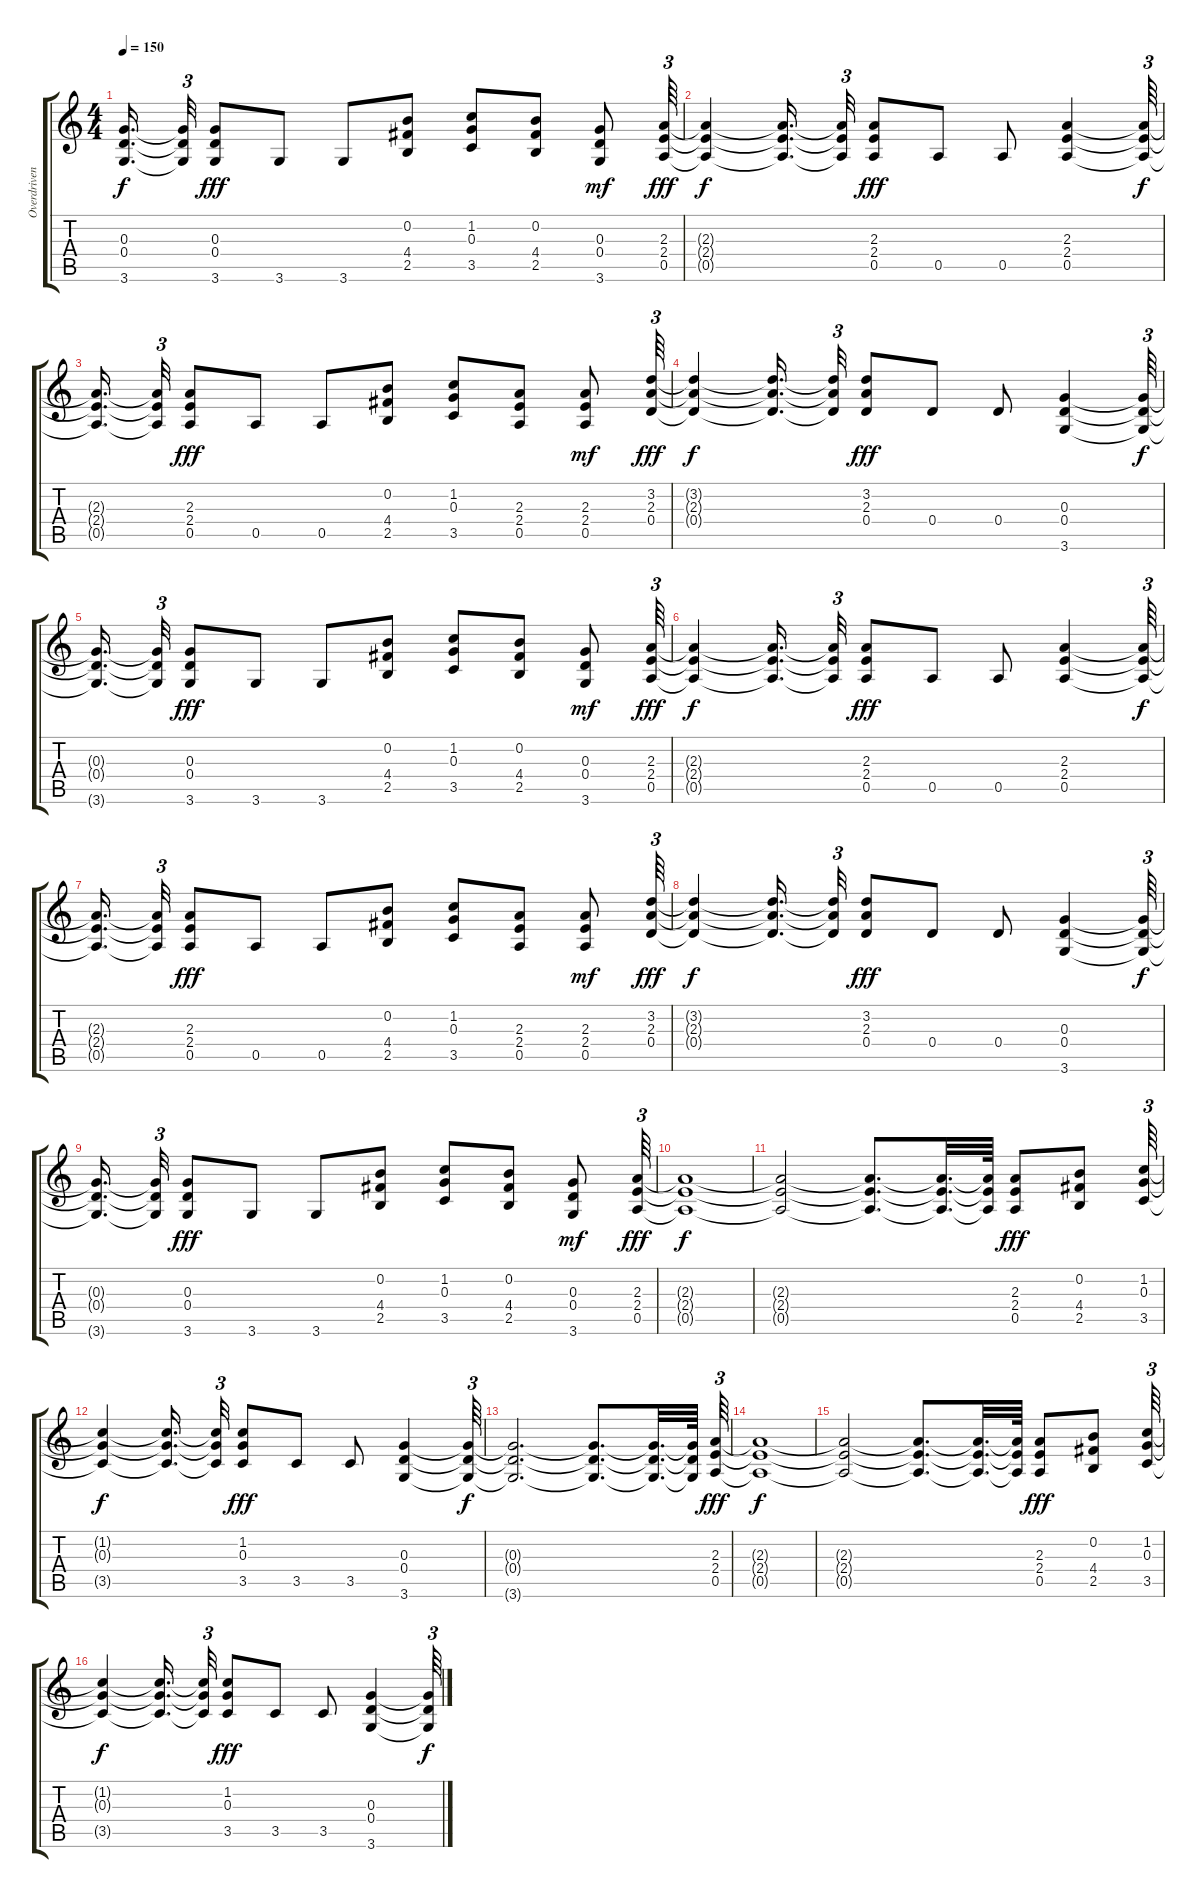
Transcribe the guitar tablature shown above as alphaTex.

\track ("Overdriven Guitar" "Overdriven") {instrument overdrivenguitar}
\staff {score tabs}
\tuning (E4 B3 G3 D3 A2 E2) {hide}
\ts (4 4)
\tempo 150
\clef g2
\ks c
(0.3{t} 0.4{t} 3.6{t}).16{d dy f} (0.3{t} 0.4{t} 3.6{t}).32{tu (3 2)} (0.3 0.4 3.6).8{dy fff} 3.6.8 3.6.8 (0.2 4.4 2.5).8 (1.2 0.3 3.5).8 (0.2 4.4 2.5).8 (0.3 0.4 3.6).8{dy mf} (2.3 2.4 0.5).64{tu (3 2) dy fff} |
(2.3{t} 2.4{t} 0.5{t}).4{dy f} (2.3{t} 2.4{t} 0.5{t}).16{d} (2.3{t} 2.4{t} 0.5{t}).32{tu (3 2)} (2.3 2.4 0.5).8{dy fff} 0.5.8 0.5.8 (2.3 2.4 0.5).4 (2.3{t} 2.4{t} 0.5{t}).64{tu (3 2) dy f} |
(2.3{t} 2.4{t} 0.5{t}).16{d} (2.3{t} 2.4{t} 0.5{t}).32{tu (3 2)} (2.3 2.4 0.5).8{dy fff} 0.5.8 0.5.8 (0.2 4.4 2.5).8 (1.2 0.3 3.5).8 (2.3 2.4 0.5).8 (2.3 2.4 0.5).8{dy mf} (3.2 2.3 0.4).64{tu (3 2) dy fff} |
(3.2{t} 2.3{t} 0.4{t}).4{dy f} (3.2{t} 2.3{t} 0.4{t}).16{d} (3.2{t} 2.3{t} 0.4{t}).32{tu (3 2)} (3.2 2.3 0.4).8{dy fff} 0.4.8 0.4.8 (0.3 0.4 3.6).4 (0.3{t} 0.4{t} 3.6{t}).64{tu (3 2) dy f} |
(0.3{t} 0.4{t} 3.6{t}).16{d} (0.3{t} 0.4{t} 3.6{t}).32{tu (3 2)} (0.3 0.4 3.6).8{dy fff} 3.6.8 3.6.8 (0.2 4.4 2.5).8 (1.2 0.3 3.5).8 (0.2 4.4 2.5).8 (0.3 0.4 3.6).8{dy mf} (2.3 2.4 0.5).64{tu (3 2) dy fff} |
(2.3{t} 2.4{t} 0.5{t}).4{dy f} (2.3{t} 2.4{t} 0.5{t}).16{d} (2.3{t} 2.4{t} 0.5{t}).32{tu (3 2)} (2.3 2.4 0.5).8{dy fff} 0.5.8 0.5.8 (2.3 2.4 0.5).4 (2.3{t} 2.4{t} 0.5{t}).64{tu (3 2) dy f} |
(2.3{t} 2.4{t} 0.5{t}).16{d} (2.3{t} 2.4{t} 0.5{t}).32{tu (3 2)} (2.3 2.4 0.5).8{dy fff} 0.5.8 0.5.8 (0.2 4.4 2.5).8 (1.2 0.3 3.5).8 (2.3 2.4 0.5).8 (2.3 2.4 0.5).8{dy mf} (3.2 2.3 0.4).64{tu (3 2) dy fff} |
(3.2{t} 2.3{t} 0.4{t}).4{dy f} (3.2{t} 2.3{t} 0.4{t}).16{d} (3.2{t} 2.3{t} 0.4{t}).32{tu (3 2)} (3.2 2.3 0.4).8{dy fff} 0.4.8 0.4.8 (0.3 0.4 3.6).4 (0.3{t} 0.4{t} 3.6{t}).64{tu (3 2) dy f} |
(0.3{t} 0.4{t} 3.6{t}).16{d} (0.3{t} 0.4{t} 3.6{t}).32{tu (3 2)} (0.3 0.4 3.6).8{dy fff} 3.6.8 3.6.8 (0.2 4.4 2.5).8 (1.2 0.3 3.5).8 (0.2 4.4 2.5).8 (0.3 0.4 3.6).8{dy mf} (2.3 2.4 0.5).64{tu (3 2) dy fff} |
(2.3{t} 2.4{t} 0.5{t}).1{dy f} |
(2.3{t} 2.4{t} 0.5{t}).2 (2.3{t} 2.4{t} 0.5{t}).8{d} (2.3{t} 2.4{t} 0.5{t}).32{d} (2.3{t} 2.4{t} 0.5{t}).64 (2.3 2.4 0.5).8{dy fff} (0.2 4.4 2.5).8 (1.2 0.3 3.5).64{tu (3 2)} |
(1.2{t} 0.3{t} 3.5{t}).4{dy f} (1.2{t} 0.3{t} 3.5{t}).16{d} (1.2{t} 0.3{t} 3.5{t}).32{tu (3 2)} (1.2 0.3 3.5).8{dy fff} 3.5.8 3.5.8 (0.3 0.4 3.6).4 (0.3{t} 0.4{t} 3.6{t}).64{tu (3 2) dy f} |
(0.3{t} 0.4{t} 3.6{t}).2{d} (0.3{t} 0.4{t} 3.6{t}).8{d} (0.3{t} 0.4{t} 3.6{t}).32{d} (0.3{t} 0.4{t} 3.6{t}).64 (2.3 2.4 0.5).64{tu (3 2) dy fff} |
(2.3{t} 2.4{t} 0.5{t}).1{dy f} |
(2.3{t} 2.4{t} 0.5{t}).2 (2.3{t} 2.4{t} 0.5{t}).8{d} (2.3{t} 2.4{t} 0.5{t}).32{d} (2.3{t} 2.4{t} 0.5{t}).64 (2.3 2.4 0.5).8{dy fff} (0.2 4.4 2.5).8 (1.2 0.3 3.5).64{tu (3 2)} |
(1.2{t} 0.3{t} 3.5{t}).4{dy f} (1.2{t} 0.3{t} 3.5{t}).16{d} (1.2{t} 0.3{t} 3.5{t}).32{tu (3 2)} (1.2 0.3 3.5).8{dy fff} 3.5.8 3.5.8 (0.3 0.4 3.6).4 (0.3{t} 0.4{t} 3.6{t}).64{tu (3 2) dy f}
